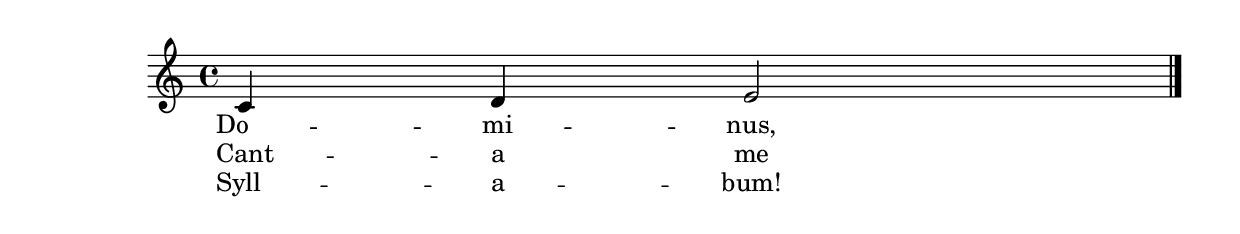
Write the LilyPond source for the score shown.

\version "2.16.2"

\header {
  snippet-title = "Aligning first lyric syllables in each system together"
  snippet-author = "David Nalesnik"
  % see http://lists.gnu.org/archive/html/lilypond-user/2013-05/msg00706.html
  snippet-description = \markup {
  }
  % add comma-separated tags to make searching more effective:
  tags = "lyrics, alignment, hymn, stanzas, column"
  % is this snippet ready?  See meta/status-values.md
  status = "undocumented"
}

%%%%%%%%%%%%%%%%%%%%%%

#(define (define-grob-property symbol type? description)
   (if (not (equal? (object-property symbol 'backend-doc) #f))
       (ly:error (_ "symbol ~S redefined") symbol))

   (set-object-property! symbol 'backend-type? type?)
   (set-object-property! symbol 'backend-doc description)
   symbol)

#(map
  (lambda (x)
    (apply define-grob-property x))

  `(
    (tagged ,boolean? "is this grob marked?")
    (syllables ,array? "the lyric syllables at a timestep")
    ))

%%%%%%%%%%%%%%%%%%%%%%%%

#(define (Lyric_text_align_engraver ctx)
   "If the property 'tagged is set, collect all lyric syllables at that
      timestep in the grob-array `syllables'"
(let ((syl '()))
  (make-engraver
   (acknowledgers
    ((lyric-syllable-interface trans grob source)
     (set! syl (cons grob syl))))
   ((stop-translation-timestep trans)
    (if (any (lambda (x) (eq? #t (ly:grob-property x 'tagged)))
          syl)
        (for-each
         (lambda (x)
           (for-each
            (lambda (y)
              (ly:pointer-group-interface::add-grob x 'syllables y))
            syl))
         syl))
    (set! syl '())))))

#(define (X-offset-callback grob)
   (let* ((target (ly:grob-object grob 'syllables))
          (target
           (if (ly:grob-array? target)
               (ly:grob-array->list target)
               '())))
     (if (pair? target)
         (let ((longest
                (car
                 (sort target
                   (lambda (x y)
                     (> (interval-length
                         (ly:stencil-extent
                          (grob-interpret-markup
                           grob (ly:grob-property x 'text))
                          X))
                        (interval-length
                         (ly:stencil-extent
                          (grob-interpret-markup
                           grob (ly:grob-property y 'text))
                          X))))))))
           (if (eq? grob longest)
               ; if our grob has the longest syllable, return its default
               ; value for 'X-offset
               (ly:self-alignment-interface::aligned-on-x-parent grob)
               (ly:grob-property longest 'X-offset)))
         (ly:self-alignment-interface::aligned-on-x-parent grob))))

tagIt = \once \override Lyrics.LyricText #'tagged = ##t

\layout {
  ragged-right = ##f
  \context {
    \Lyrics
    \override LyricText #'X-offset = #X-offset-callback
  }
  \context {
    \Score
    \consists #Lyric_text_align_engraver
  }
}

\score {
  \new Staff <<
    \new Voice = A {
      \relative c' {
        c d e2 \bar "|."
      }
    }
    \new Lyrics \lyricsto A {
      \tagIt Do -- mi -- nus,
    }

    \new Lyrics \lyricsto A {
      Cant -- a me
    }
    \new Lyrics \lyricsto A {
      Syll -- a -- bum!
    }
  >>
}